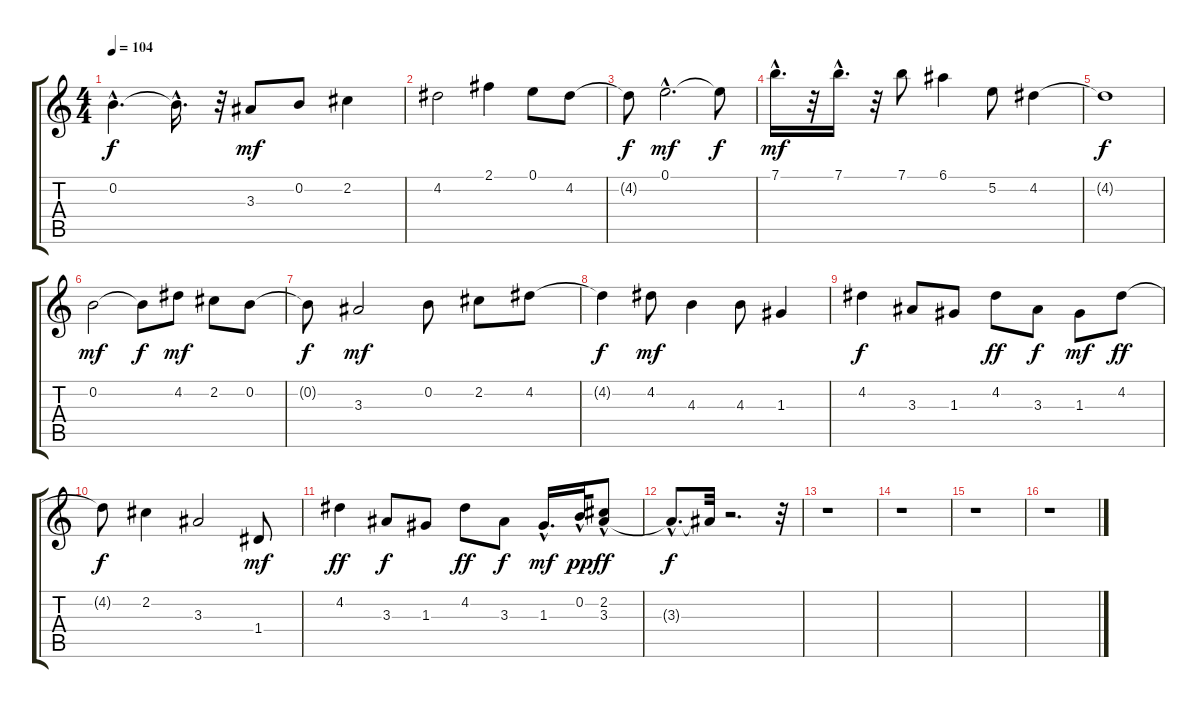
\track "" {instrument acousticguitarnylon}
\staff {score tabs}
\tuning (E4 B3 G3 D3 A2 E2) {hide}
\ts (4 4)
\tempo 104
\clef g2
\ks c
0.2{hac t}.4{d dy f} 0.2{hac t}.16{d} r.32 3.3.8{dy mf} 0.2.8 2.2.4 |
4.2.2{balance 8} 2.1.4 0.1.8 4.2.8 |
4.2{t}.8{dy f} 0.1{hac}.2{d dy mf} 0.1{t}.8{dy f} |
7.1{hac}.16{d dy mf} r.32 7.1{hac}.16{d} r.32 7.1.8 6.1.4 5.2.8 4.2.4 |
4.2{t}.1{dy f} |
0.2.2{dy mf} 0.2{t}.8{dy f} 4.2.8{dy mf} 2.2.8 0.2.8 |
0.2{t}.8{dy f} 3.3.2{dy mf} 0.2.8 2.2.8 4.2.8 |
4.2{t}.4{dy f} 4.2.8{dy mf} 4.3.4 4.3.8 1.3.4 |
4.2.4{dy f} 3.3.8 1.3.8 4.2.8{dy ff} 3.3.8{dy f} 1.3.8{dy mf} 4.2.8{dy ff} |
4.2{t}.8{dy f} 2.2.4 3.3.2 1.4.8{dy mf} |
4.2.4{dy ff} 3.3.8{dy f} 1.3.8 4.2.8{dy ff} 3.3.8{dy f} 1.3{hac}.16{d dy mf} 0.2{hac}.32{dy pp} (2.2{hac} 3.3).8{dy ff} |
3.3{hac t}.8{d dy f} 3.3{t}.32 r.2{d} r.32 |
r.1 |
r.1 |
r.1 |
r.1
